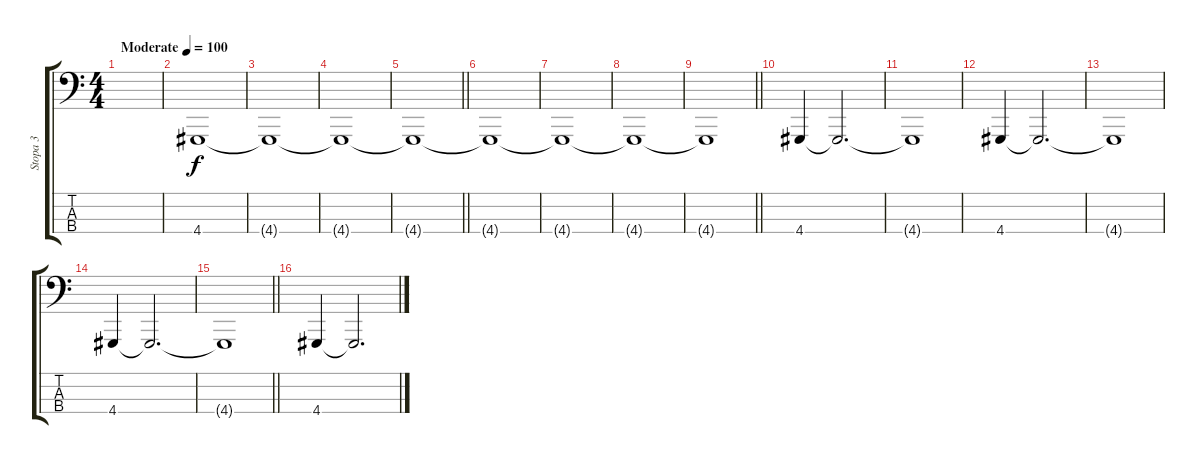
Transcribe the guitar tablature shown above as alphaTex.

\track ("Stopa 3" "Stopa 3") {instrument synthstrings1}
\staff {score tabs}
\tuning (G2 D2 A1 E1) {hide}
\ts (4 4)
\tempo (100 "Moderate")
\clef f4
\ks c
|
4.4.1{volume 12} |
4.4{t}.1 |
4.4{t}.1 |
\barLineRight lightlight
4.4{t}.1 |
\section ("" "")
4.4{t}.1{volume 0} |
4.4{t}.1 |
4.4{t}.1 |
\barLineRight lightlight
4.4{t}.1 |
\section ("" "")
4.4.4{volume 10 instrument lead8bassandlead} 4.4{t}.2{d volume 0} |
4.4{t}.1 |
4.4.4{volume 10 instrument lead8bassandlead} 4.4{t}.2{d volume 0} |
4.4{t}.1 |
4.4.4{volume 10 instrument lead8bassandlead} 4.4{t}.2{d volume 0} |
\barLineRight lightlight
4.4{t}.1 |
4.4.4{volume 10 instrument lead8bassandlead} 4.4{t}.2{d volume 0}
